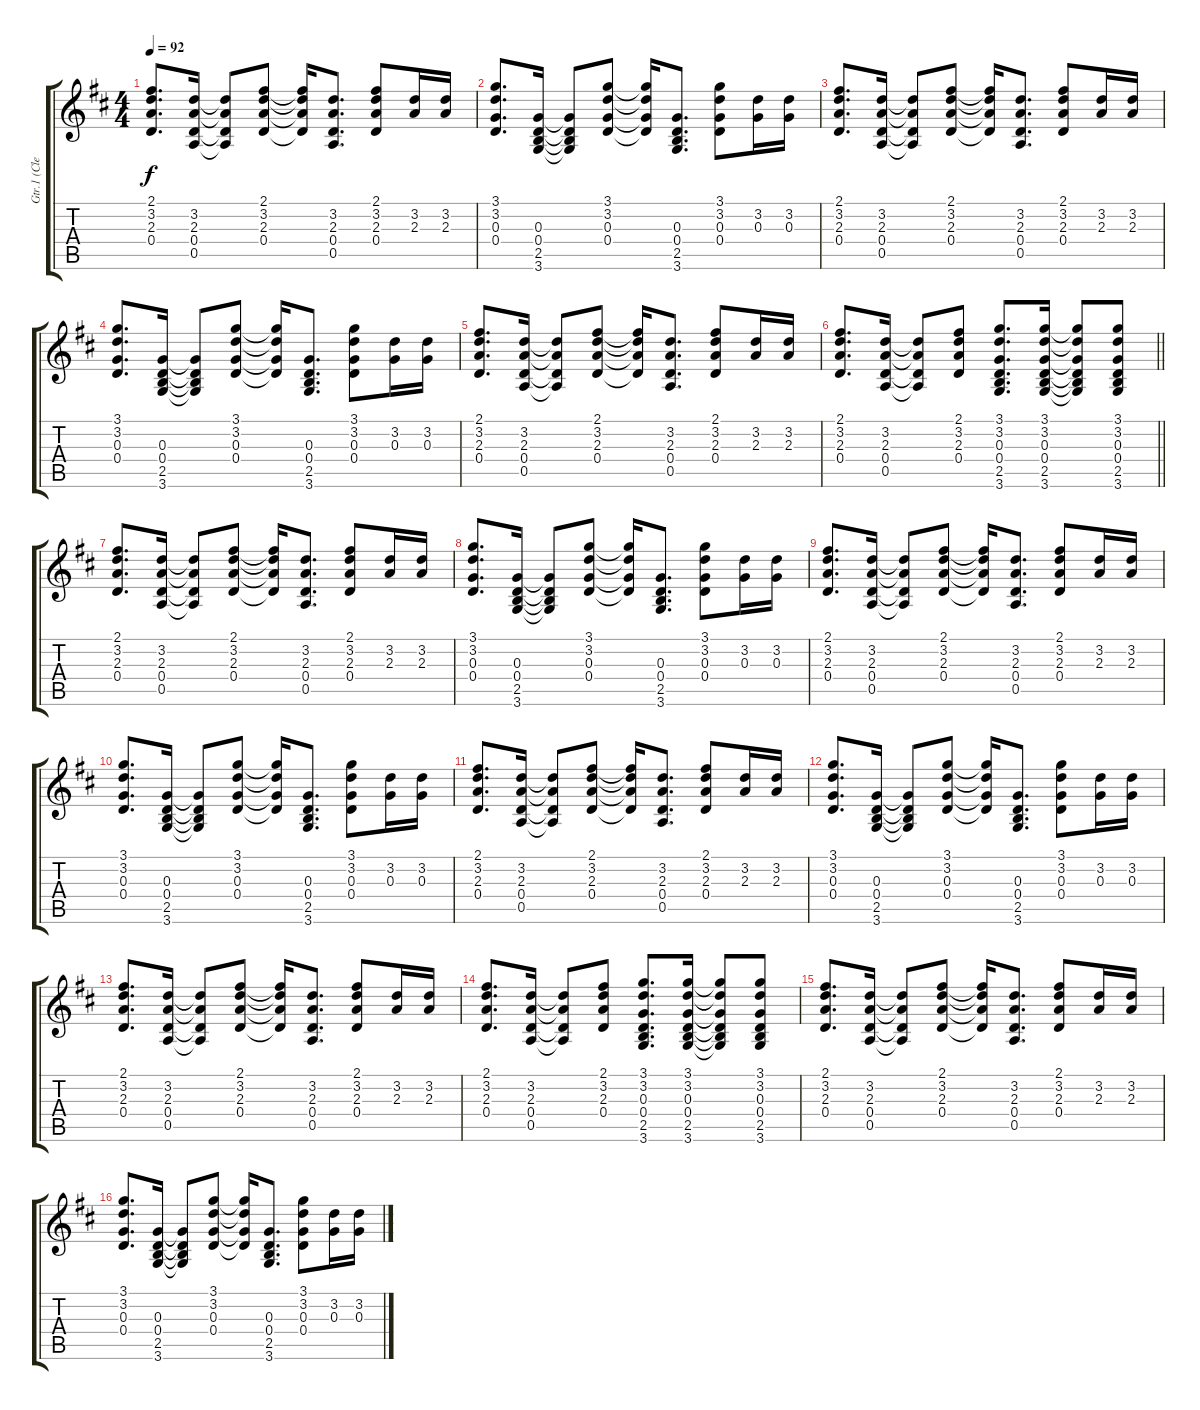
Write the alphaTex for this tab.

\track ("Gtr.1 (Clean)" "Gtr.1 (Cle") {instrument electricguitarclean}
\staff {score tabs}
\tuning (E4 B3 G3 D3 A2 E2) {hide}
\ts (4 4)
\tempo 92
\clef g2
\ks d
(2.1 3.2 2.3 0.4).8{d dy f} (3.2 2.3 0.4 0.5).16 (3.2{t} 2.3{t} 0.4{t} 0.5{t}).8 (2.1 3.2 2.3 0.4).8 (2.1{t} 3.2{t} 2.3{t} 0.4{t}).16 (3.2 2.3 0.4 0.5).8{d} (2.1 3.2 2.3 0.4).8 (3.2 2.3).16 (3.2 2.3).16 |
(3.1 3.2 0.3 0.4).8{d} (0.3 0.4 2.5 3.6).16 (0.3{t} 0.4{t} 2.5{t} 3.6{t}).8 (3.1 3.2 0.3 0.4).8 (3.1{t} 3.2{t} 0.3{t} 0.4{t}).16 (0.3 0.4 2.5 3.6).8{d} (3.1 3.2 0.3 0.4).8 (3.2 0.3).16 (3.2 0.3).16 |
(2.1 3.2 2.3 0.4).8{d} (3.2 2.3 0.4 0.5).16 (3.2{t} 2.3{t} 0.4{t} 0.5{t}).8 (2.1 3.2 2.3 0.4).8 (2.1{t} 3.2{t} 2.3{t} 0.4{t}).16 (3.2 2.3 0.4 0.5).8{d} (2.1 3.2 2.3 0.4).8 (3.2 2.3).16 (3.2 2.3).16 |
(3.1 3.2 0.3 0.4).8{d} (0.3 0.4 2.5 3.6).16 (0.3{t} 0.4{t} 2.5{t} 3.6{t}).8 (3.1 3.2 0.3 0.4).8 (3.1{t} 3.2{t} 0.3{t} 0.4{t}).16 (0.3 0.4 2.5 3.6).8{d} (3.1 3.2 0.3 0.4).8 (3.2 0.3).16 (3.2 0.3).16 |
(2.1 3.2 2.3 0.4).8{d} (3.2 2.3 0.4 0.5).16 (3.2{t} 2.3{t} 0.4{t} 0.5{t}).8 (2.1 3.2 2.3 0.4).8 (2.1{t} 3.2{t} 2.3{t} 0.4{t}).16 (3.2 2.3 0.4 0.5).8{d} (2.1 3.2 2.3 0.4).8 (3.2 2.3).16 (3.2 2.3).16 |
\barLineRight lightlight
(2.1 3.2 2.3 0.4).8{d} (3.2 2.3 0.4 0.5).16 (3.2{t} 2.3{t} 0.4{t} 0.5{t}).8 (2.1 3.2 2.3 0.4).8 (3.1 3.2 0.3 0.4 2.5 3.6).8{d} (3.1 3.2 0.3 0.4 2.5 3.6).16 (3.1{t} 3.2{t} 0.3{t} 0.4{t} 2.5{t} 3.6{t}).8 (3.1 3.2 0.3 0.4 2.5 3.6).8 |
(2.1 3.2 2.3 0.4).8{d} (3.2 2.3 0.4 0.5).16 (3.2{t} 2.3{t} 0.4{t} 0.5{t}).8 (2.1 3.2 2.3 0.4).8 (2.1{t} 3.2{t} 2.3{t} 0.4{t}).16 (3.2 2.3 0.4 0.5).8{d} (2.1 3.2 2.3 0.4).8 (3.2 2.3).16 (3.2 2.3).16 |
(3.1 3.2 0.3 0.4).8{d} (0.3 0.4 2.5 3.6).16 (0.3{t} 0.4{t} 2.5{t} 3.6{t}).8 (3.1 3.2 0.3 0.4).8 (3.1{t} 3.2{t} 0.3{t} 0.4{t}).16 (0.3 0.4 2.5 3.6).8{d} (3.1 3.2 0.3 0.4).8 (3.2 0.3).16 (3.2 0.3).16 |
(2.1 3.2 2.3 0.4).8{d} (3.2 2.3 0.4 0.5).16 (3.2{t} 2.3{t} 0.4{t} 0.5{t}).8 (2.1 3.2 2.3 0.4).8 (2.1{t} 3.2{t} 2.3{t} 0.4{t}).16 (3.2 2.3 0.4 0.5).8{d} (2.1 3.2 2.3 0.4).8 (3.2 2.3).16 (3.2 2.3).16 |
(3.1 3.2 0.3 0.4).8{d} (0.3 0.4 2.5 3.6).16 (0.3{t} 0.4{t} 2.5{t} 3.6{t}).8 (3.1 3.2 0.3 0.4).8 (3.1{t} 3.2{t} 0.3{t} 0.4{t}).16 (0.3 0.4 2.5 3.6).8{d} (3.1 3.2 0.3 0.4).8 (3.2 0.3).16 (3.2 0.3).16 |
(2.1 3.2 2.3 0.4).8{d} (3.2 2.3 0.4 0.5).16 (3.2{t} 2.3{t} 0.4{t} 0.5{t}).8 (2.1 3.2 2.3 0.4).8 (2.1{t} 3.2{t} 2.3{t} 0.4{t}).16 (3.2 2.3 0.4 0.5).8{d} (2.1 3.2 2.3 0.4).8 (3.2 2.3).16 (3.2 2.3).16 |
(3.1 3.2 0.3 0.4).8{d} (0.3 0.4 2.5 3.6).16 (0.3{t} 0.4{t} 2.5{t} 3.6{t}).8 (3.1 3.2 0.3 0.4).8 (3.1{t} 3.2{t} 0.3{t} 0.4{t}).16 (0.3 0.4 2.5 3.6).8{d} (3.1 3.2 0.3 0.4).8 (3.2 0.3).16 (3.2 0.3).16 |
(2.1 3.2 2.3 0.4).8{d} (3.2 2.3 0.4 0.5).16 (3.2{t} 2.3{t} 0.4{t} 0.5{t}).8 (2.1 3.2 2.3 0.4).8 (2.1{t} 3.2{t} 2.3{t} 0.4{t}).16 (3.2 2.3 0.4 0.5).8{d} (2.1 3.2 2.3 0.4).8 (3.2 2.3).16 (3.2 2.3).16 |
(2.1 3.2 2.3 0.4).8{d} (3.2 2.3 0.4 0.5).16 (3.2{t} 2.3{t} 0.4{t} 0.5{t}).8 (2.1 3.2 2.3 0.4).8 (3.1 3.2 0.3 0.4 2.5 3.6).8{d} (3.1 3.2 0.3 0.4 2.5 3.6).16 (3.1{t} 3.2{t} 0.3{t} 0.4{t} 2.5{t} 3.6{t}).8 (3.1 3.2 0.3 0.4 2.5 3.6).8 |
(2.1 3.2 2.3 0.4).8{d} (3.2 2.3 0.4 0.5).16 (3.2{t} 2.3{t} 0.4{t} 0.5{t}).8 (2.1 3.2 2.3 0.4).8 (2.1{t} 3.2{t} 2.3{t} 0.4{t}).16 (3.2 2.3 0.4 0.5).8{d} (2.1 3.2 2.3 0.4).8 (3.2 2.3).16 (3.2 2.3).16 |
(3.1 3.2 0.3 0.4).8{d} (0.3 0.4 2.5 3.6).16 (0.3{t} 0.4{t} 2.5{t} 3.6{t}).8 (3.1 3.2 0.3 0.4).8 (3.1{t} 3.2{t} 0.3{t} 0.4{t}).16 (0.3 0.4 2.5 3.6).8{d} (3.1 3.2 0.3 0.4).8 (3.2 0.3).16 (3.2 0.3).16
